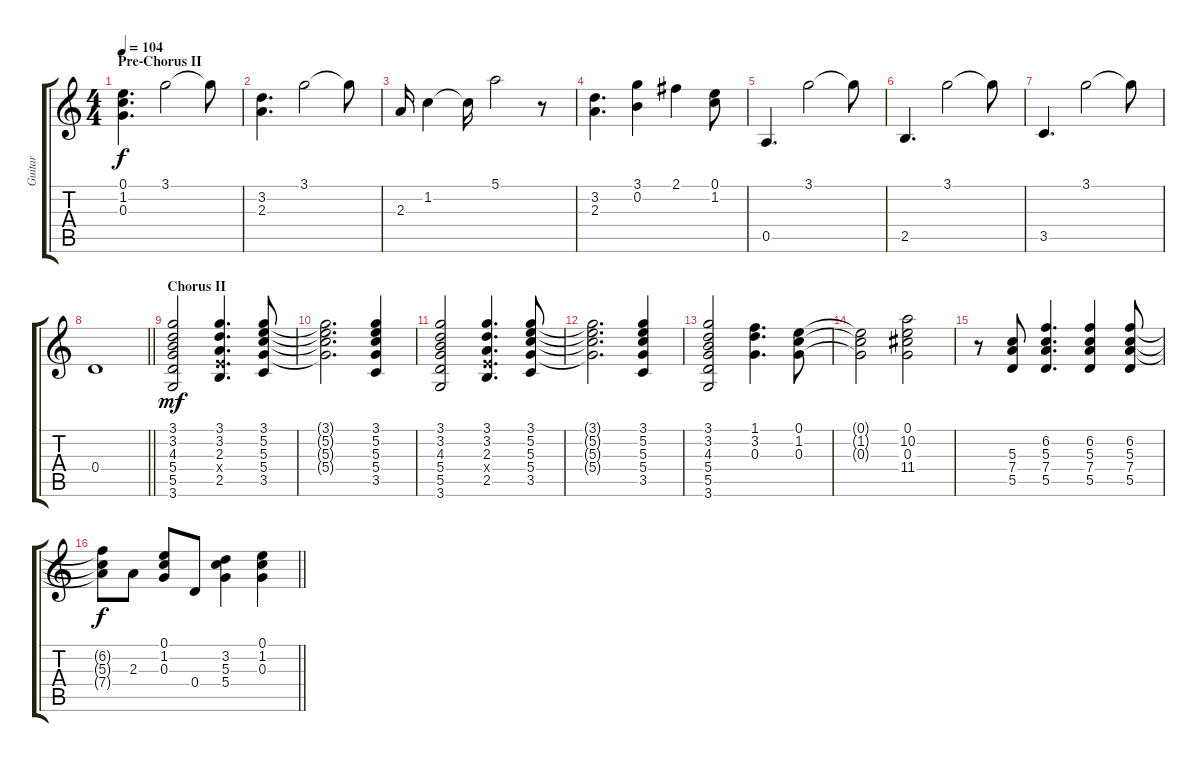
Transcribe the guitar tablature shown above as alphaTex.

\track ("Guitar" "Guitar") {instrument acousticguitarsteel}
\staff {score tabs}
\tuning (E4 B3 G3 D3 A2 E2) {hide}
\ts (4 4)
\section ("" "Pre-Chorus II")
\tempo 104
\clef g2
\ks c
(0.1 1.2 0.3).4{d dy f} 3.1.2 3.1{t}.8 |
(3.2 2.3).4{d} 3.1.2 3.1{t}.8 |
2.3.16 1.2.4 1.2{t}.16 5.1.2 r.8 |
(3.2 2.3).4{d} (3.1 0.2).4 2.1.4 (0.1 1.2).8 |
0.5.4{d} 3.1.2 3.1{t}.8 |
2.5.4{d} 3.1.2 3.1{t}.8 |
3.5.4{d} 3.1.2 3.1{t}.8 |
\barLineRight lightlight
0.4.1 |
\section ("" "Chorus II")
(3.1 3.2 4.3 5.4 5.5 3.6).2{dy mf} (3.1 3.2 2.3 2.4{x} 2.5).4{d} (3.1 5.2 5.3 5.4 3.5).8 |
(3.1{t} 5.2{t} 5.3{t} 5.4{t}).2{d} (3.1 5.2 5.3 5.4 3.5).4 |
(3.1 3.2 4.3 5.4 5.5 3.6).2 (3.1 3.2 2.3 2.4{x} 2.5).4{d} (3.1 5.2 5.3 5.4 3.5).8 |
(3.1{t} 5.2{t} 5.3{t} 5.4{t}).2{d} (3.1 5.2 5.3 5.4 3.5).4 |
(3.1 3.2 4.3 5.4 5.5 3.6).2 (1.1 3.2 0.3).4{d} (0.1 1.2 0.3).8 |
(0.1{t} 1.2{t} 0.3{t}).2 (0.1 10.2 0.3 11.4).2 |
r.8 (5.3 7.4 5.5).8 (6.2 5.3 7.4 5.5).4{d} (6.2 5.3 7.4 5.5).4 (6.2 5.3 7.4 5.5).8 |
\barLineRight lightlight
(6.2{t} 5.3{t} 7.4{t}).8{dy f} 2.3.8 (0.1 1.2 0.3).8 0.4.8 (3.2 5.3 5.4).4 (0.1 1.2 0.3).4
